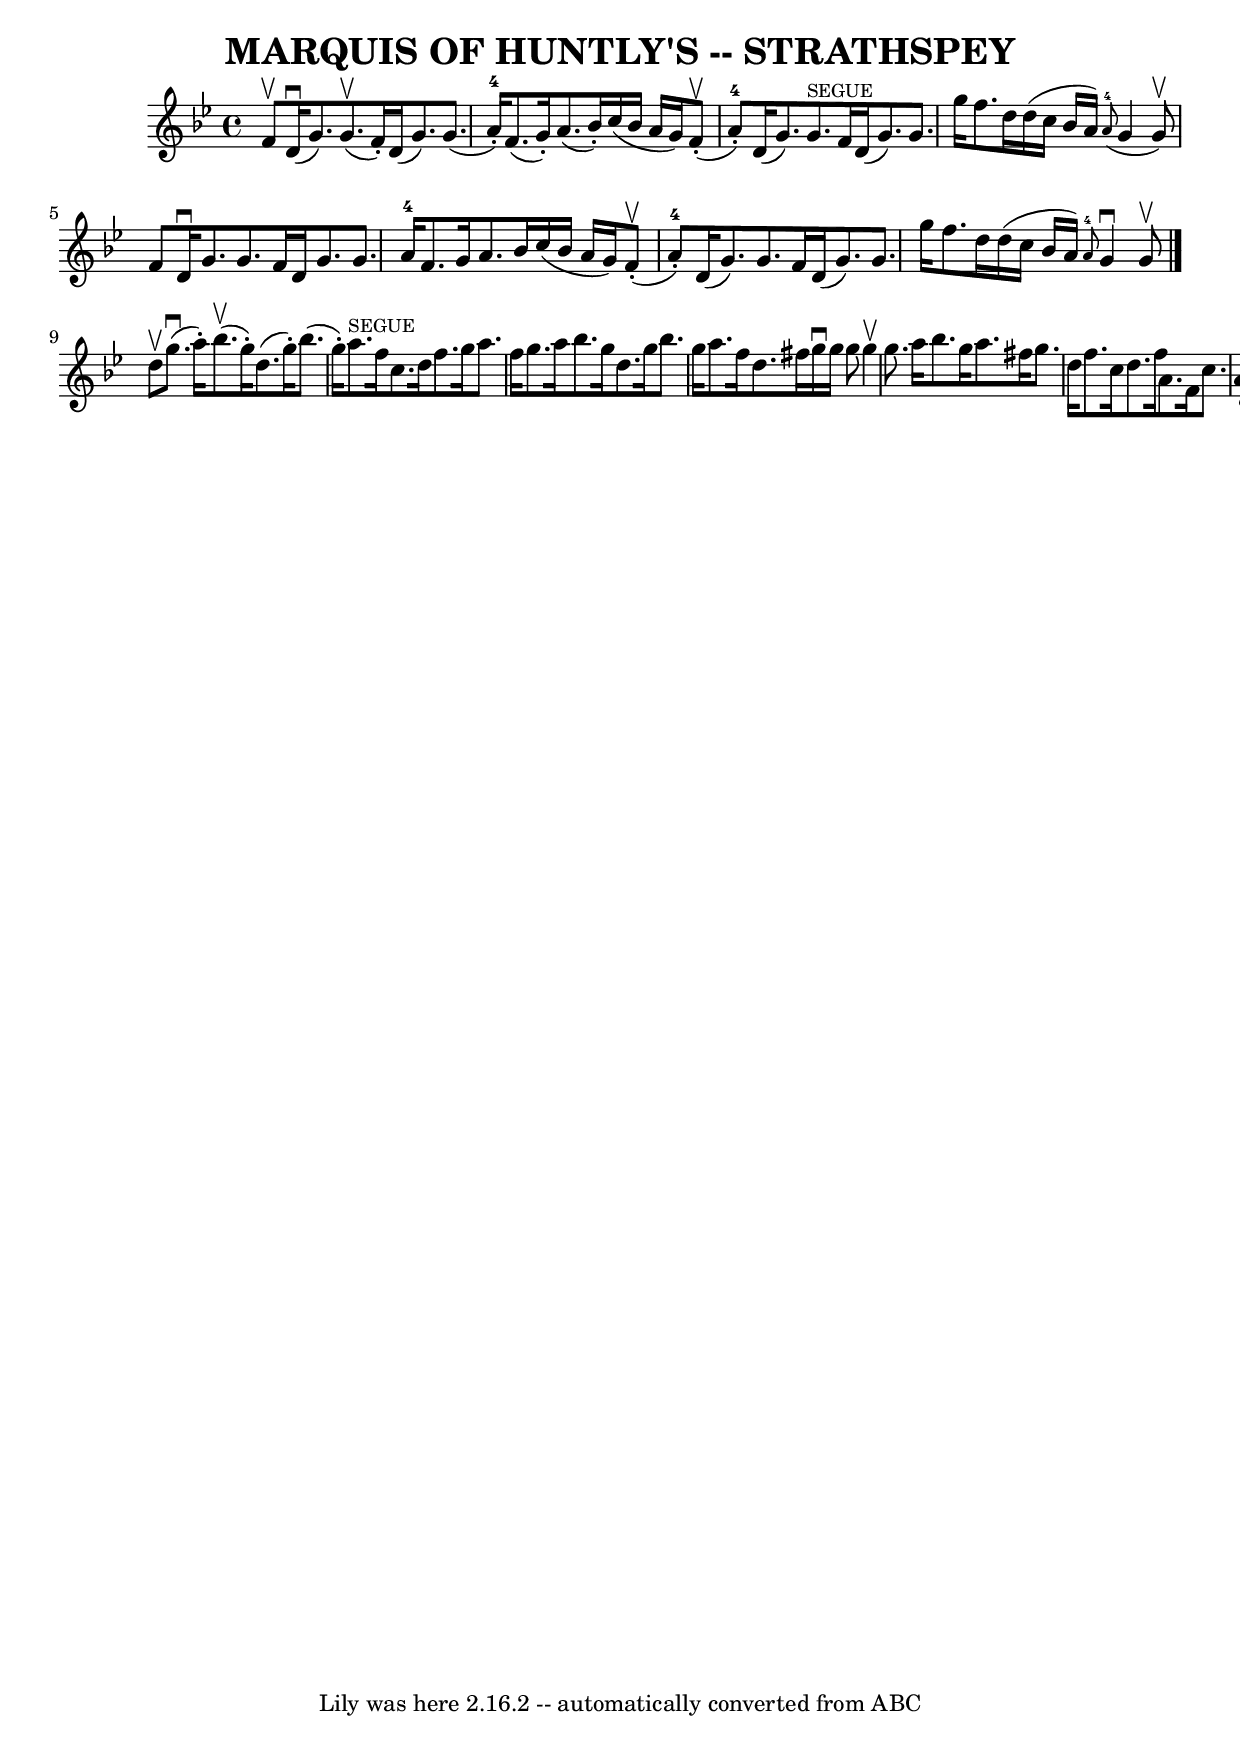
\version "2.16.2"
\include "Mammoth.ily"
\header {
  %% book = "Ryan's Mammoth Collection of Fiddle Tunes"
  crossRefNumber = "1"
  footnotes = ""
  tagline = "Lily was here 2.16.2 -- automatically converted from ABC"
  title = "MARQUIS OF HUNTLY'S -- STRATHSPEY"

}
voicedefault =  {


  \override Staff.TimeSignature #'style = #'C
  \time 4/4 
  \key g \minor   f'8^\upbow        |
  d'16 (^\downbow      g'8.) g'8. (^\upbow f'16-.) d'16 (g'8.) g'8. (a'16-4-.)    |
  f'8. (g'16-.) a'8. (bes'16-.) c''16 (   bes'16 a'16 g'16) f'8 (^\upbow-. a'8-4-.)        |
     d'16 (g'8.) g'8.^\segue f'16 d'16 (g'8.) g'8. g''16    |
  f''8. d''16 d''16 (c''16 bes'16 a'16)   
  \grace { a'8-4( 	 } g'4 g'8^\upbow) f'8    |  |
     d'16^\downbow g'8. g'8. f'16 d'16 g'8. g'8. a'16-4     |
  f'8. g'16 a'8. bes'16 c''16 (bes'16 a'16 g'16) f'8 (^\upbow-. a'8-4-.)       |
  d'16 (g'8.) g'8.    f'16 d'16 (g'8.) g'8. g''16     |
  f''8. d''16    
  d''16 (c''16 bes'16 a'16)   \grace { a'8-4 
				     } g'4^\downbow     g'8^\upbow   \bar "|." d''8^\upbow        |
  g''8. (^\downbow   
  a''16-.) bes''8. (^\upbow g''16-.) d''8. (g''16-.)      bes''8. (g''16-.)    |
  a''8.^\segue f''16 c''8. d''16    f''8. g''16 a''8. f''16         |
  g''8. a''16 bes''8.    g''16 d''8. g''16 bes''8. g''16     |
  a''8. f''16       d''8. fis''16 g''16^\downbow g''16 g''8 g''4^\upbow    |
   |
  g''8. a''16 bes''8. g''16 a''8. fis''16 g''8.      d''16     |
  f''8. c''16 d''8. f''16 a'8. f'16 c''8.     a'16         |
  d'16 (g'8.) g'8. f'16 d'16 (g'8.)     g'8. g''16     |
  f''8. d''16 d''16 (c''16 bes'16    
  a'16) \grace { a'8   	       } g'4^\downbow g'8^\upbow   \bar " |."   

}

\score{
  <<

    \context Staff="default"
    {
      \voicedefault 
      
    }

  >>
  \layout {
    
  }
  \midi {
  }

}
